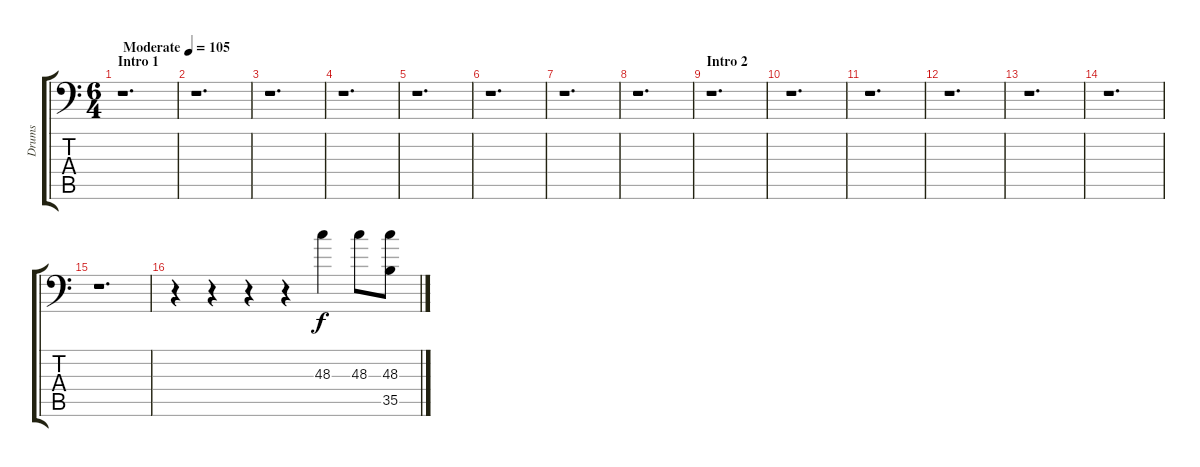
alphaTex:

\track ("Drums" "Drums") {instrument acousticgrandpiano}
\staff {score tabs}
\tuning (C-1 C-1 C-1 C-1 C-1 C-1) {hide}
\ts (6 4)
\section ("" "Intro 1")
\tempo (105 "Moderate")
\clef f4
\ks c
r.1{d dy f instrument acousticgrandpiano} |
r.1{d} |
r.1{d} |
r.1{d} |
r.1{d} |
r.1{d} |
r.1{d} |
r.1{d} |
\section ("" "Intro 2")
r.1{d} |
r.1{d} |
r.1{d} |
r.1{d} |
r.1{d} |
r.1{d} |
r.1{d} |
r.4 r.4 r.4 r.4 48.3.4 48.3.8 (48.3 35.5).8
